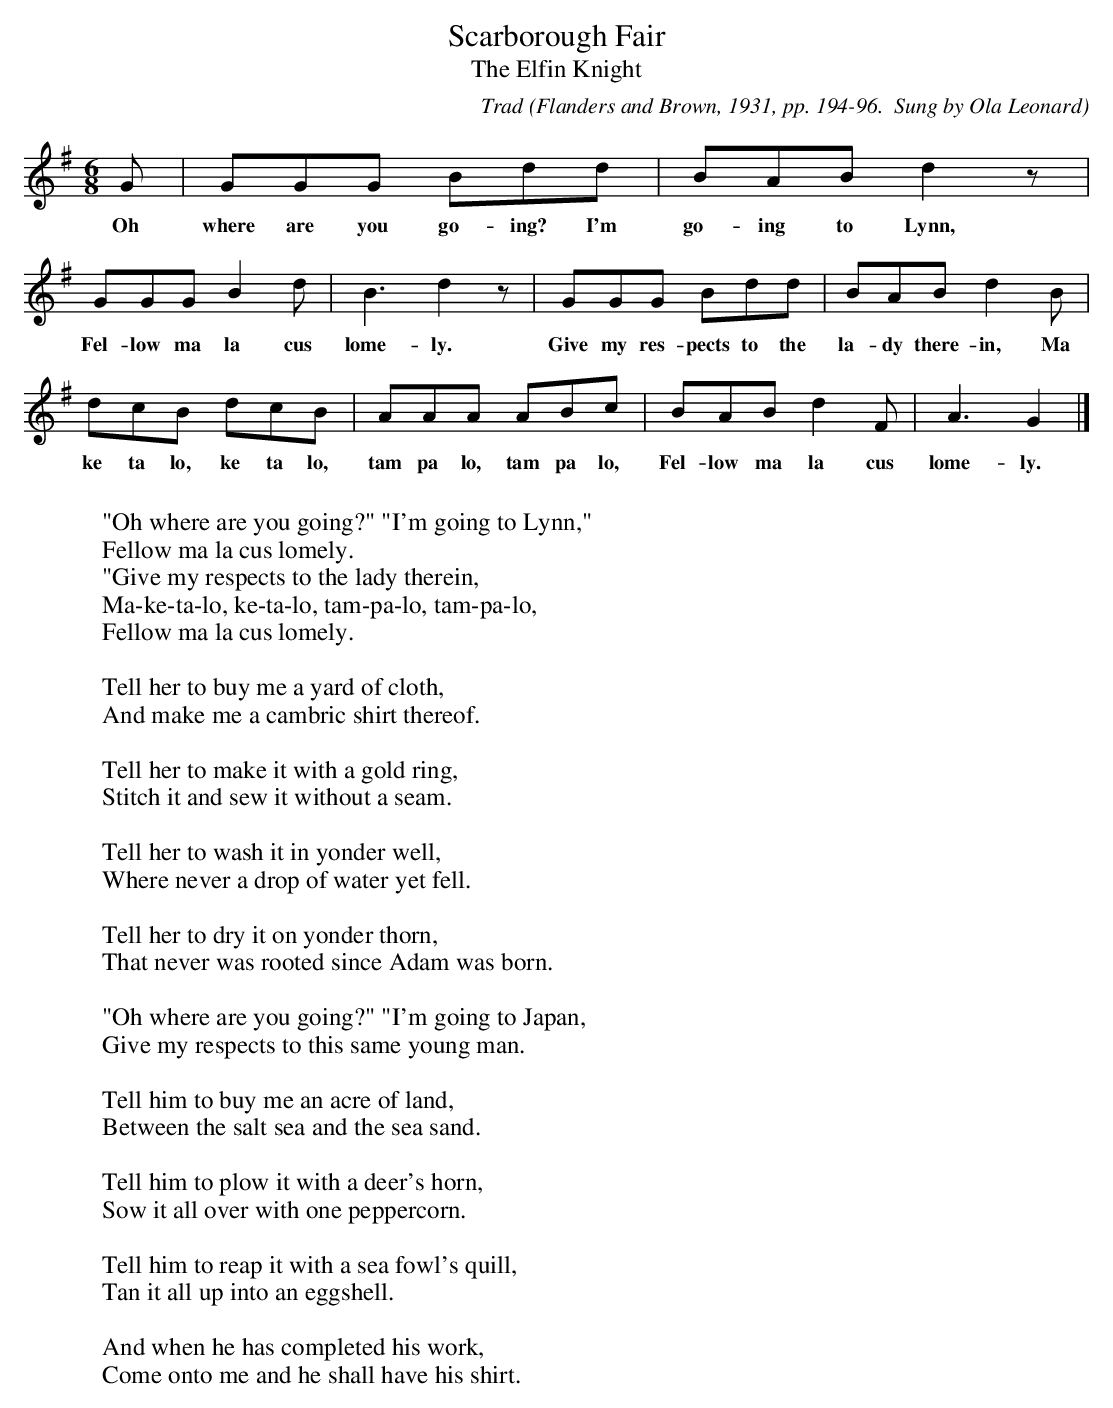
X:1
T:Scarborough Fair
T:The Elfin Knight
C:Trad
O:Flanders and Brown, 1931, pp. 194-96.  Sung by Ola Leonard
O:(Mrs Ivan W.) Gray, East Calais, Vt., from family tradition.
O:Collected by Sylvia Bliss, Plainfield, Vt.  From "Vermont
O:Folk Songs and Ballads", edited by Helen Hartness Flanders
O:and George Brown; Copyright 1931 by Arthur Wallace Peach.
M:6/8
L:1/8
K:G % Hexatonic ( -6) irregular
G | GGG Bdd | BAB d2 z |
w:Oh where are you go-ing? I'm go-ing to Lynn,
GGG B2 d | B3 d2 z | GGG Bdd | BAB d2 B |
w:Fel-low ma la cus lome-ly.  Give my res-pects to the la-dy there-in, Ma
dcB dcB | AAA ABc | BAB d2 F | A3 G2 |]
w:ke ta lo, ke ta lo, tam pa lo, tam pa lo, Fel-low ma la cus lome-ly.
W:
W:"Oh where are you going?" "I'm going to Lynn,"
W:Fellow ma la cus lomely.
W:"Give my respects to the lady therein,
W:Ma-ke-ta-lo, ke-ta-lo, tam-pa-lo, tam-pa-lo,
W:Fellow ma la cus lomely.
W:
W:Tell her to buy me a yard of cloth,
W:And make me a cambric shirt thereof.
W:
W:Tell her to make it with a gold ring,
W:Stitch it and sew it without a seam.
W:
W:Tell her to wash it in yonder well,
W:Where never a drop of water yet fell.
W:
W:Tell her to dry it on yonder thorn,
W:That never was rooted since Adam was born.
W:
W:"Oh where are you going?" "I'm going to Japan,
W:Give my respects to this same young man.
W:
W:Tell him to buy me an acre of land,
W:Between the salt sea and the sea sand.
W:
W:Tell him to plow it with a deer's horn,
W:Sow it all over with one peppercorn.
W:
W:Tell him to reap it with a sea fowl's quill,
W:Tan it all up into an eggshell.
W:
W:And when he has completed his work,
W:Come onto me and he shall have his shirt.
